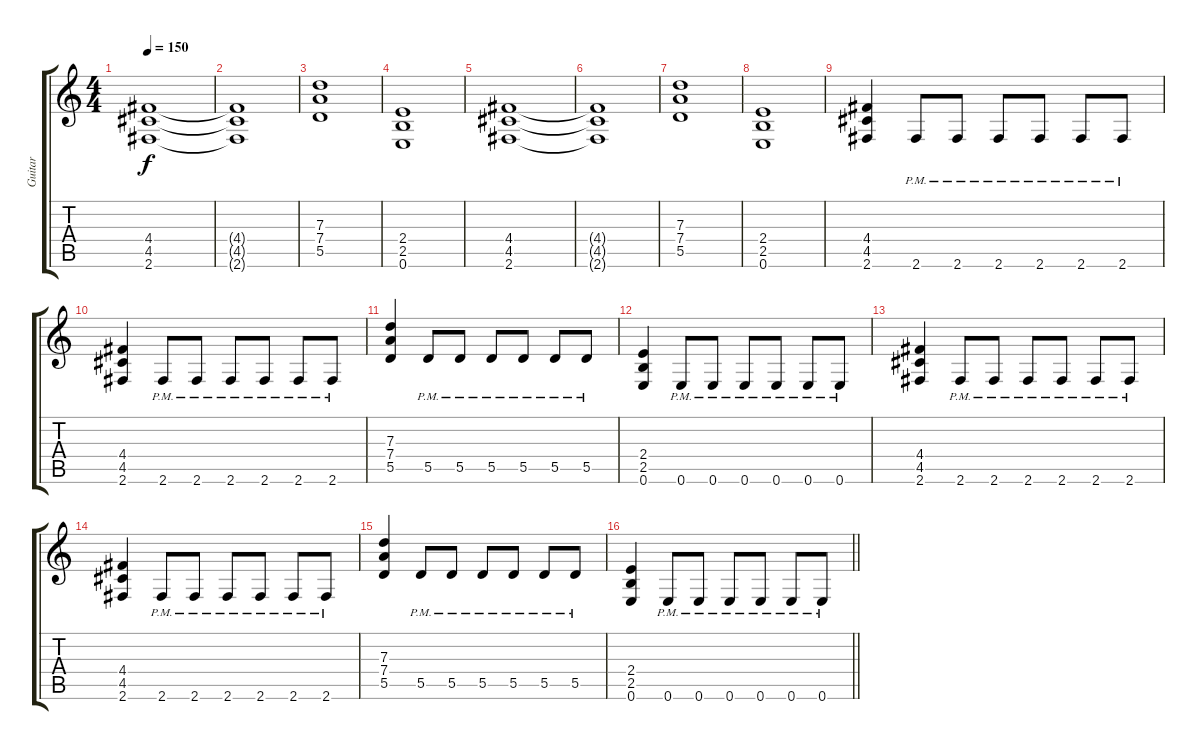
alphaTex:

\track ("Guitar " "Guitar ") {instrument distortionguitar}
\staff {score tabs}
\tuning (E4 B3 G3 D3 A2 E2) {hide}
\ts (4 4)
\tempo 150
\clef g2
\ks c
(4.4 4.5 2.6).1{dy f} |
(4.4{t} 4.5{t} 2.6{t}).1 |
(7.3 7.4 5.5).1 |
(2.4 2.5 0.6).1 |
(4.4 4.5 2.6).1 |
(4.4{t} 4.5{t} 2.6{t}).1 |
(7.3 7.4 5.5).1 |
(2.4 2.5 0.6).1 |
(4.4 4.5 2.6).4 2.6{pm}.8 2.6{pm}.8 2.6{pm}.8 2.6{pm}.8 2.6{pm}.8 2.6{pm}.8 |
(4.4 4.5 2.6).4 2.6{pm}.8 2.6{pm}.8 2.6{pm}.8 2.6{pm}.8 2.6{pm}.8 2.6{pm}.8 |
(7.3 7.4 5.5).4 5.5{pm}.8 5.5{pm}.8 5.5{pm}.8 5.5{pm}.8 5.5{pm}.8 5.5{pm}.8 |
(2.4 2.5 0.6).4 0.6{pm}.8 0.6{pm}.8 0.6{pm}.8 0.6{pm}.8 0.6{pm}.8 0.6{pm}.8 |
(4.4 4.5 2.6).4 2.6{pm}.8 2.6{pm}.8 2.6{pm}.8 2.6{pm}.8 2.6{pm}.8 2.6{pm}.8 |
(4.4 4.5 2.6).4 2.6{pm}.8 2.6{pm}.8 2.6{pm}.8 2.6{pm}.8 2.6{pm}.8 2.6{pm}.8 |
(7.3 7.4 5.5).4 5.5{pm}.8 5.5{pm}.8 5.5{pm}.8 5.5{pm}.8 5.5{pm}.8 5.5{pm}.8 |
\barLineRight lightlight
(2.4 2.5 0.6).4 0.6{pm}.8 0.6{pm}.8 0.6{pm}.8 0.6{pm}.8 0.6{pm}.8 0.6{pm}.8
